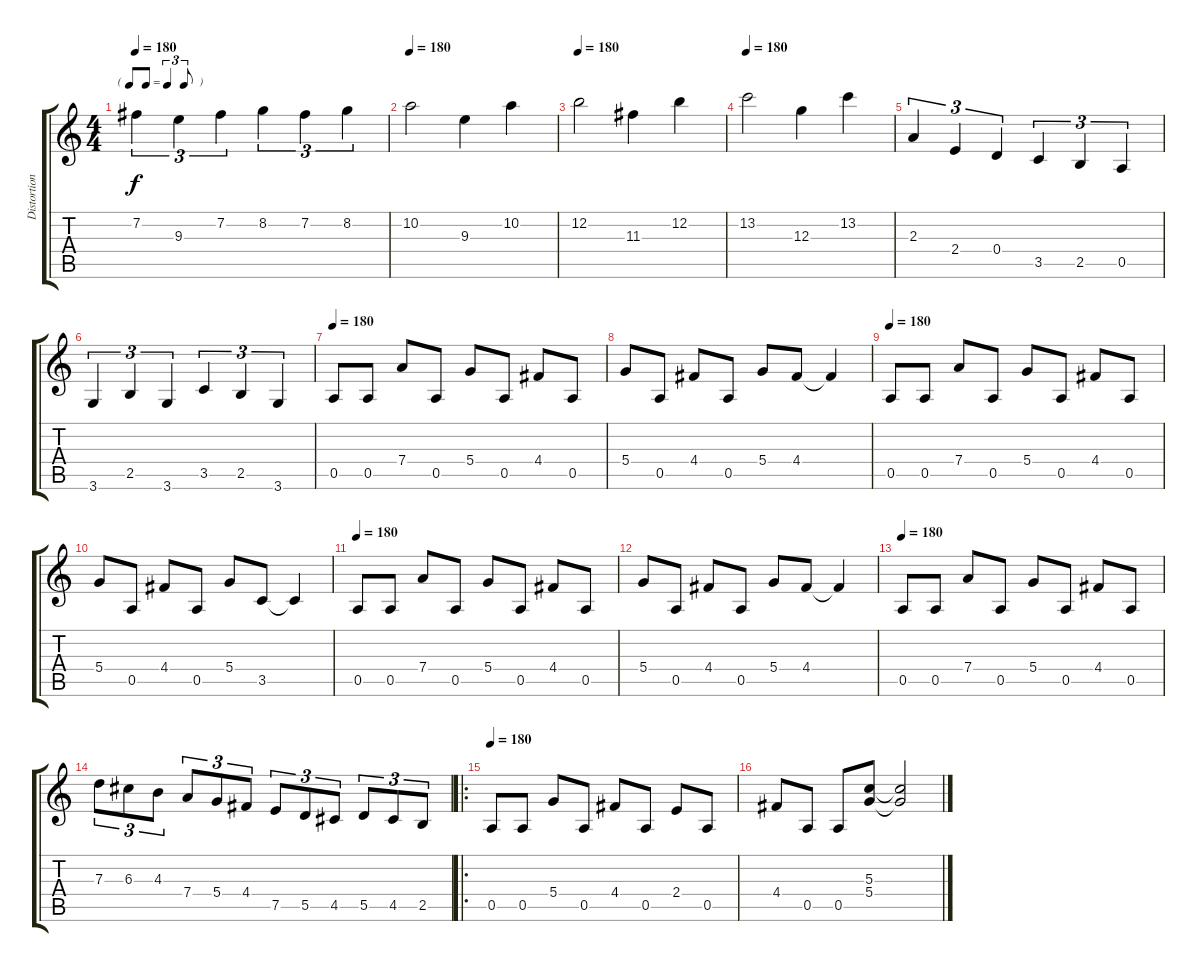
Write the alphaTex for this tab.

\track ("Distortion Guitar 1" "Distortion") {instrument distortionguitar}
\staff {score tabs}
\tuning (E4 B3 G3 D3 A2 E2) {hide}
\ts (4 4)
\tf triplet8th
\tempo 180
\clef g2
\ks c
7.2.4{tu (3 2) dy f} 9.3.4{tu (3 2)} 7.2.4{tu (3 2)} 8.2.4{tu (3 2)} 7.2.4{tu (3 2)} 8.2.4{tu (3 2)} |
\tempo 180
10.2.2 9.3.4 10.2.4 |
\tempo 180
12.2.2 11.3.4 12.2.4 |
\tempo 180
13.2.2 12.3.4 13.2.4 |
2.3.4{tu (3 2)} 2.4.4{tu (3 2)} 0.4.4{tu (3 2)} 3.5.4{tu (3 2)} 2.5.4{tu (3 2)} 0.5.4{tu (3 2)} |
3.6.4{tu (3 2)} 2.5.4{tu (3 2)} 3.6.4{tu (3 2)} 3.5.4{tu (3 2)} 2.5.4{tu (3 2)} 3.6.4{tu (3 2)} |
\tempo 180
0.5.8 0.5.8 7.4.8 0.5.8 5.4.8 0.5.8 4.4.8 0.5.8 |
5.4.8 0.5.8 4.4.8 0.5.8 5.4.8 4.4.8 4.4{t}.4 |
\tempo 180
0.5.8 0.5.8 7.4.8 0.5.8 5.4.8 0.5.8 4.4.8 0.5.8 |
5.4.8 0.5.8 4.4.8 0.5.8 5.4.8 3.5.8 3.5{t}.4 |
\tempo 180
0.5.8 0.5.8 7.4.8 0.5.8 5.4.8 0.5.8 4.4.8 0.5.8 |
5.4.8 0.5.8 4.4.8 0.5.8 5.4.8 4.4.8 4.4{t}.4 |
\tempo 180
0.5.8 0.5.8 7.4.8 0.5.8 5.4.8 0.5.8 4.4.8 0.5.8 |
7.3.8{tu (3 2)} 6.3.8{tu (3 2)} 4.3.8{tu (3 2)} 7.4.8{tu (3 2)} 5.4.8{tu (3 2)} 4.4.8{tu (3 2)} 7.5.8{tu (3 2)} 5.5.8{tu (3 2)} 4.5.8{tu (3 2)} 5.5.8{tu (3 2)} 4.5.8{tu (3 2)} 2.5.8{tu (3 2)} |
\ro
\tempo 180
0.5.8 0.5.8 5.4.8 0.5.8 4.4.8 0.5.8 2.4.8 0.5.8 |
4.4.8 0.5.8 0.5.8 (5.3 5.4).8 (5.3{t} 5.4{t}).2
